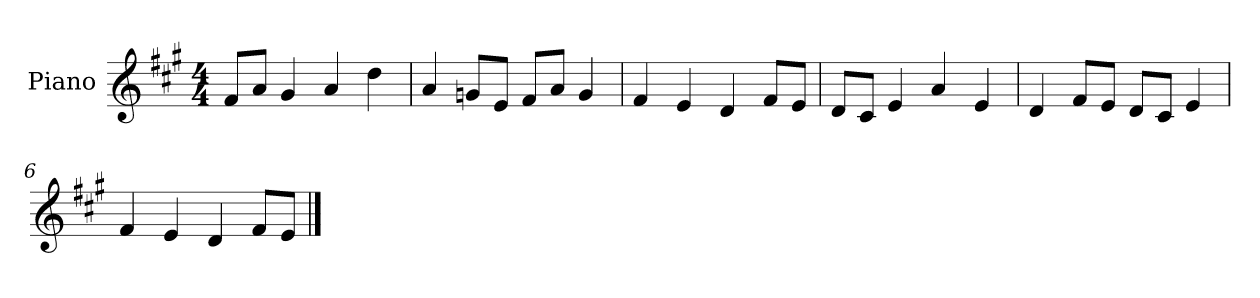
**kern
*part1
*staff1
*I"Piano
*I'P-no
*clefG2
*k[f#c#g#]
*M4/4
*MM90
=1
8f#/L
8a/J
4g#/
4a/
4dd\
=2
4a/
8gn/L
8e/J
8f#/L
8a/J
4g/
=3
4f#/
4e/
4d/
8f#/L
8e/J
=4
8d/L
8c#/J
4e/
4a/
4e/
=5
4d/
8f#/L
8e/J
8d/L
8c#/J
4e/
=6
4f#/
4e/
4d/
8f#/L
8e/J
==
*-
